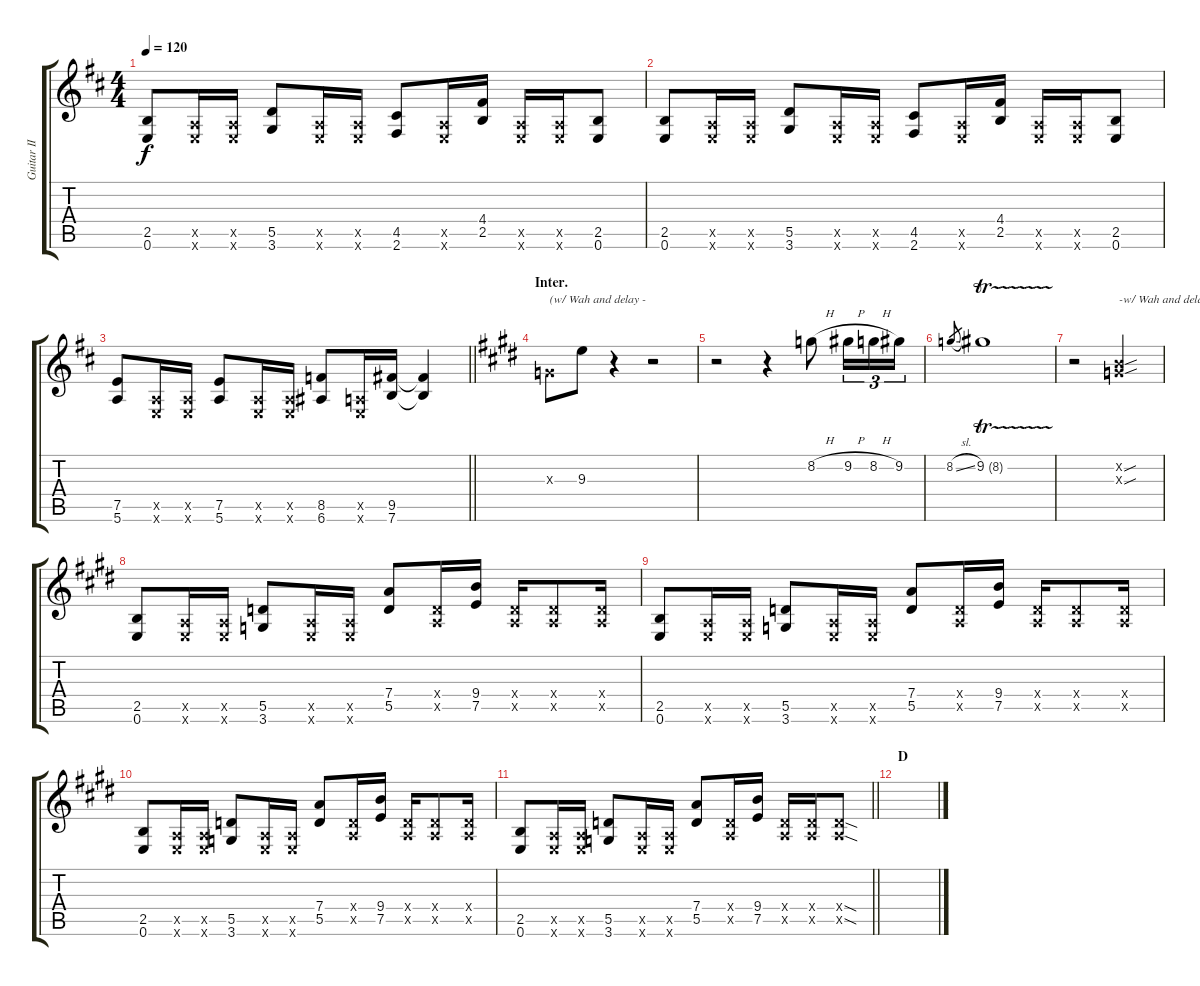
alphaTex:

\track ("Guitar II" "Guitar II") {instrument distortionguitar}
\staff {score tabs}
\tuning (E4 B3 G3 D3 A2 E2) {hide}
\ts (4 4)
\tempo 120
\clef g2
\ks d
(2.5 0.6).8{dy f} (0.5{x} 0.6{x}).16 (0.5{x} 0.6{x}).16 (5.5 3.6).8 (0.5{x} 0.6{x}).16 (0.5{x} 0.6{x}).16 (4.5 2.6).8 (0.5{x} 0.6{x}).16 (4.4 2.5).16 (0.5{x} 0.6{x}).16 (0.5{x} 0.6{x}).16 (2.5 0.6).8 |
(2.5 0.6).8 (0.5{x} 0.6{x}).16 (0.5{x} 0.6{x}).16 (5.5 3.6).8 (0.5{x} 0.6{x}).16 (0.5{x} 0.6{x}).16 (4.5 2.6).8 (0.5{x} 0.6{x}).16 (4.4 2.5).16 (0.5{x} 0.6{x}).16 (0.5{x} 0.6{x}).16 (2.5 0.6).8 |
\barLineRight lightlight
(7.5 5.6).8 (0.5{x} 0.6{x}).16 (0.5{x} 0.6{x}).16 (7.5 5.6).8 (0.5{x} 0.6{x}).16 (0.5{x} 0.6{x}).16 (8.5 6.6).8 (0.5{x} 0.6{x}).16 (9.5 7.6).16 (9.5{t} 7.6{t}).4 |
\section ("" "Inter.")
\ks e
0.3{x}.8{txt "(w/ Wah and delay -"} 9.3.8 r.4 r.2 |
r.2 r.4 8.2{h}.8 9.2{h}.16{tu (3 2)} 8.2{h}.16{tu (3 2)} 9.2.16{tu (3 2)} |
8.2{sl}.8{gr} 9.2{tr (8 32)}.1 |
r.2 (0.2{sou x} 0.3{sou x}).2{txt "-w/ Wah and delay )"} |
(2.5 0.6).8 (0.5{x} 0.6{x}).16 (0.5{x} 0.6{x}).16 (5.5 3.6).8 (0.5{x} 0.6{x}).16 (0.5{x} 0.6{x}).16 (7.4 5.5).8 (0.4{x} 0.5{x}).16 (9.4 7.5).16 (0.4{x} 0.5{x}).16 (0.4{x} 0.5{x}).8 (0.4{x} 0.5{x}).16 |
(2.5 0.6).8 (0.5{x} 0.6{x}).16 (0.5{x} 0.6{x}).16 (5.5 3.6).8 (0.5{x} 0.6{x}).16 (0.5{x} 0.6{x}).16 (7.4 5.5).8 (0.4{x} 0.5{x}).16 (9.4 7.5).16 (0.4{x} 0.5{x}).16 (0.4{x} 0.5{x}).8 (0.4{x} 0.5{x}).16 |
(2.5 0.6).8 (0.5{x} 0.6{x}).16 (0.5{x} 0.6{x}).16 (5.5 3.6).8 (0.5{x} 0.6{x}).16 (0.5{x} 0.6{x}).16 (7.4 5.5).8 (0.4{x} 0.5{x}).16 (9.4 7.5).16 (0.4{x} 0.5{x}).16 (0.4{x} 0.5{x}).8 (0.4{x} 0.5{x}).16 |
\barLineRight lightlight
(2.5 0.6).8 (0.5{x} 0.6{x}).16 (0.5{x} 0.6{x}).16 (5.5 3.6).8 (0.5{x} 0.6{x}).16 (0.5{x} 0.6{x}).16 (7.4 5.5).8 (0.4{x} 0.5{x}).16 (9.4 7.5).16 (0.4{x} 0.5{x}).16 (0.4{x} 0.5{x}).16 (0.4{sod x} 0.5{sod x}).8 |
\section ("" "D")
